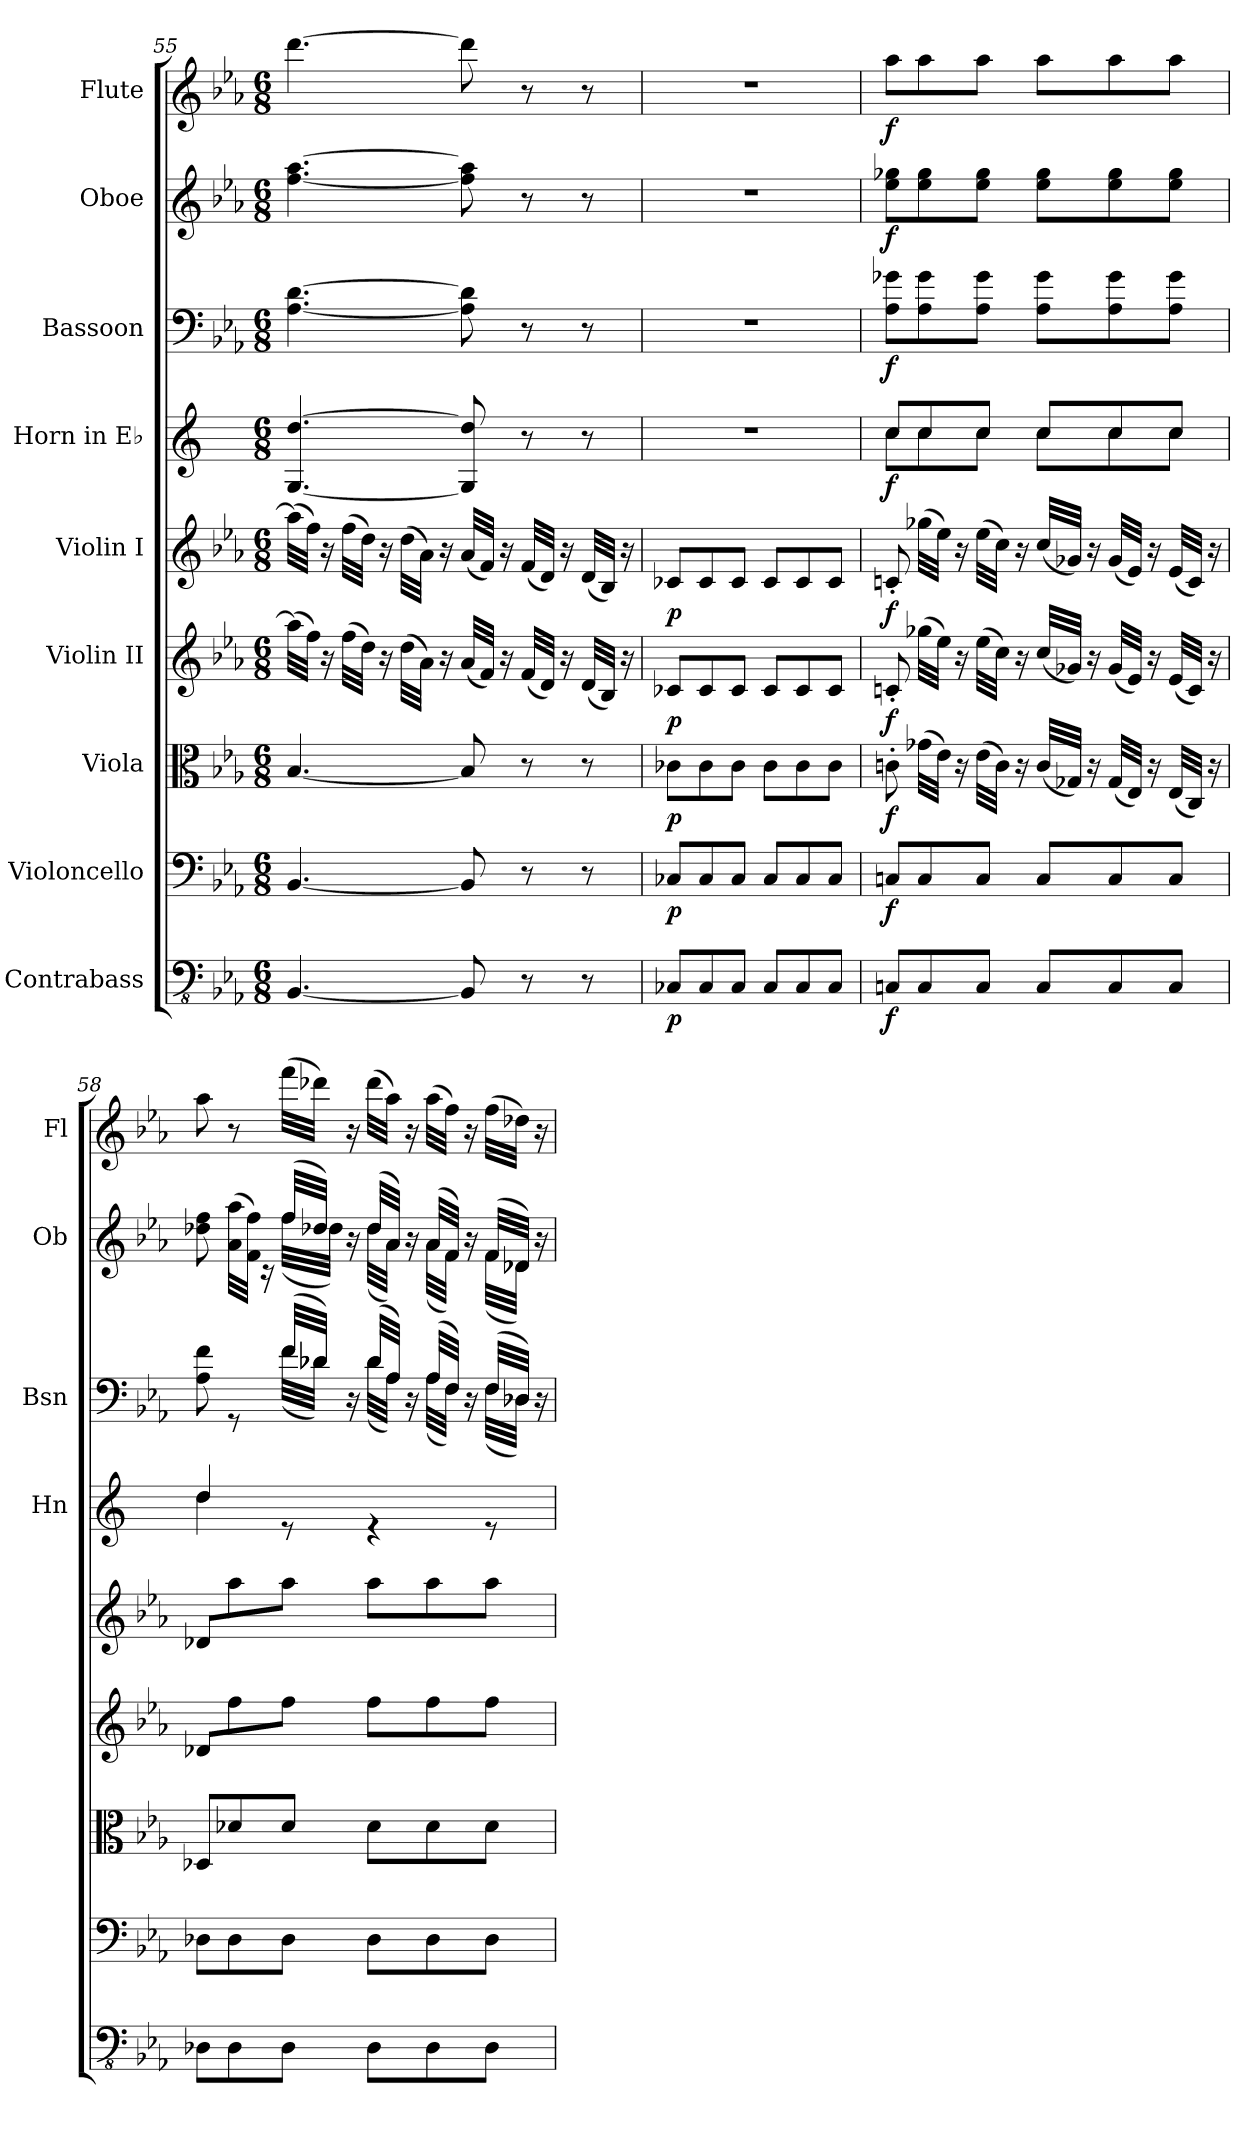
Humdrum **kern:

**kern	**dynam	**kern	**dynam	**kern	**dynam	**kern	**dynam	**kern	**dynam	**kern	**dynam	**kern	**dynam	**kern	**dynam	**kern	**dynam
*part9	*part9	*part8	*part8	*part7	*part7	*part6	*part6	*part5	*part5	*part4	*part4	*part3	*part3	*part2	*part2	*part1	*part1
*staff9	*staff9	*staff8	*staff8	*staff7	*staff7	*staff6	*staff6	*staff5	*staff5	*staff4	*staff4	*staff3	*staff3	*staff2	*staff2	*staff1	*staff1
*I"Contrabass	*	*I"Violoncello	*	*I"Viola	*	*I"Violin II	*	*I"Violin I	*	*I"Horn in E♭	*	*I"Bassoon	*	*I"Oboe	*	*I"Flute	*
*	*	*	*	*	*	*	*	*	*	*I'Hn	*	*I'Bsn	*	*I'Ob	*	*I'Fl	*
*clefFv4	*	*clefF4	*	*clefC3	*	*clefG2	*	*clefG2	*	*clefG2	*	*clefF4	*	*clefG2	*	*clefG2	*
*	*	*	*	*	*	*	*	*	*	*ITrd5c9	*	*	*	*	*	*	*
*k[b-e-a-]	*	*k[b-e-a-]	*	*k[b-e-a-]	*	*k[b-e-a-]	*	*k[b-e-a-]	*	*k[b-e-a-]	*	*k[b-e-a-]	*	*k[b-e-a-]	*	*k[b-e-a-]	*
*M6/8	*	*M6/8	*	*M6/8	*	*M6/8	*	*M6/8	*	*M6/8	*	*M6/8	*	*M6/8	*	*M6/8	*
=55	=55	=55	=55	=55	=55	=55	=55	=55	=55	=55	=55	=55	=55	=55	=55	=55	=55
[4.BBB-/	.	[4.BB-/	.	[4.B-/	.	(>32aa-\LLL]	.	(>32aa-\LLL]	.	[4.BB-/ [4.f/	.	[4.A-\ [4.d\	.	[4.ff\ [4.aa-\	.	[4.ddd\	.
.	.	.	.	.	.	32ff\JJJ)	.	32ff\JJJ)	.	.	.	.	.	.	.	.	.
.	.	.	.	.	.	16r	.	16r	.	.	.	.	.	.	.	.	.
.	.	.	.	.	.	(>32ff\LLL	.	(>32ff\LLL	.	.	.	.	.	.	.	.	.
.	.	.	.	.	.	32dd\JJJ)	.	32dd\JJJ)	.	.	.	.	.	.	.	.	.
.	.	.	.	.	.	16r	.	16r	.	.	.	.	.	.	.	.	.
.	.	.	.	.	.	(>32dd\LLL	.	(>32dd\LLL	.	.	.	.	.	.	.	.	.
.	.	.	.	.	.	32a-\JJJ)	.	32a-\JJJ)	.	.	.	.	.	.	.	.	.
.	.	.	.	.	.	16r	.	16r	.	.	.	.	.	.	.	.	.
8BBB-/]	.	8BB-/]	.	8B-/]	.	(<32a-/LLL	.	(<32a-/LLL	.	8BB-/] 8f/]	.	8A-\] 8d\]	.	8ff\] 8aa-\]	.	8ddd\]	.
.	.	.	.	.	.	32f/JJJ)	.	32f/JJJ)	.	.	.	.	.	.	.	.	.
.	.	.	.	.	.	16r	.	16r	.	.	.	.	.	.	.	.	.
8r	.	8r	.	8r	.	(<32f/LLL	.	(<32f/LLL	.	8r	.	8r	.	8r	.	8r	.
.	.	.	.	.	.	32d/JJJ)	.	32d/JJJ)	.	.	.	.	.	.	.	.	.
.	.	.	.	.	.	16r	.	16r	.	.	.	.	.	.	.	.	.
8r	.	8r	.	8r	.	(<32d/LLL	.	(<32d/LLL	.	8r	.	8r	.	8r	.	8r	.
.	.	.	.	.	.	32B-/JJJ)	.	32B-/JJJ)	.	.	.	.	.	.	.	.	.
.	.	.	.	.	.	16r	.	16r	.	.	.	.	.	.	.	.	.
=56	=56	=56	=56	=56	=56	=56	=56	=56	=56	=56	=56	=56	=56	=56	=56	=56	=56
!	!LO:DY:b	!	!LO:DY:b	!	!LO:DY:b	!	!LO:DY:b	!	!LO:DY:b	!	!	!	!	!	!	!	!
8CC-X/L	p	8C-X/L	p	8c-X\L	p	8c-X/L	p	8c-X/L	p	2.r	.	2.r	.	2.r	.	2.r	.
8CC-/	.	8C-/	.	8c-\	.	8c-/	.	8c-/	.	.	.	.	.	.	.	.	.
8CC-/J	.	8C-/J	.	8c-\J	.	8c-/J	.	8c-/J	.	.	.	.	.	.	.	.	.
8CC-/L	.	8C-/L	.	8c-\L	.	8c-/L	.	8c-/L	.	.	.	.	.	.	.	.	.
8CC-/	.	8C-/	.	8c-\	.	8c-/	.	8c-/	.	.	.	.	.	.	.	.	.
8CC-/J	.	8C-/J	.	8c-\J	.	8c-/J	.	8c-/J	.	.	.	.	.	.	.	.	.
=57	=57	=57	=57	=57	=57	=57	=57	=57	=57	=57	=57	=57	=57	=57	=57	=57	=57
*	*	*	*	*	*	*	*	*	*	*^	*	*	*	*	*	*	*
!	!LO:DY:b	!	!LO:DY:b	!	!LO:DY:b	!	!LO:DY:b	!	!LO:DY:b	!	!	!LO:DY:b	!	!LO:DY:b	!	!LO:DY:b	!	!LO:DY:b
8CCn/L	f	8Cn/L	f	8cn'\	f	8cn'/	f	8cn'/	f	8e-/L	8e-\L	f	8A-\ 8g-X\L	f	8ee-\ 8gg-X\L	f	8aa-\L	f
8CC/	.	8C/	.	(>32g-X\LLL	.	(>32gg-X\LLL	.	(>32gg-X\LLL	.	8e-/	8e-\	.	8A-\ 8g-\	.	8ee-\ 8gg-\	.	8aa-\	.
.	.	.	.	32e-\JJJ)	.	32ee-\JJJ)	.	32ee-\JJJ)	.	.	.	.	.	.	.	.	.	.
.	.	.	.	16r	.	16r	.	16r	.	.	.	.	.	.	.	.	.	.
8CC/J	.	8C/J	.	(>32e-\LLL	.	(>32ee-\LLL	.	(>32ee-\LLL	.	8e-/J	8e-\J	.	8A-\ 8g-\J	.	8ee-\ 8gg-\J	.	8aa-\J	.
.	.	.	.	32c\JJJ)	.	32cc\JJJ)	.	32cc\JJJ)	.	.	.	.	.	.	.	.	.	.
.	.	.	.	16r	.	16r	.	16r	.	.	.	.	.	.	.	.	.	.
8CC/L	.	8C/L	.	(<32c/LLL	.	(<32cc/LLL	.	(<32cc/LLL	.	8e-/L	8e-\L	.	8A-\ 8g-\L	.	8ee-\ 8gg-\L	.	8aa-\L	.
.	.	.	.	32G-X/JJJ)	.	32g-X/JJJ)	.	32g-X/JJJ)	.	.	.	.	.	.	.	.	.	.
.	.	.	.	16r	.	16r	.	16r	.	.	.	.	.	.	.	.	.	.
8CC/	.	8C/	.	(<32G-/LLL	.	(<32g-/LLL	.	(<32g-/LLL	.	8e-/	8e-\	.	8A-\ 8g-\	.	8ee-\ 8gg-\	.	8aa-\	.
.	.	.	.	32E-/JJJ)	.	32e-/JJJ)	.	32e-/JJJ)	.	.	.	.	.	.	.	.	.	.
.	.	.	.	16r	.	16r	.	16r	.	.	.	.	.	.	.	.	.	.
8CC/J	.	8C/J	.	(<32E-/LLL	.	(<32e-/LLL	.	(<32e-/LLL	.	8e-/J	8e-\J	.	8A-\ 8g-\J	.	8ee-\ 8gg-\J	.	8aa-\J	.
.	.	.	.	32C/JJJ)	.	32c/JJJ)	.	32c/JJJ)	.	.	.	.	.	.	.	.	.	.
.	.	.	.	16r	.	16r	.	16r	.	.	.	.	.	.	.	.	.	.
=58	=58	=58	=58	=58	=58	=58	=58	=58	=58	=58	=58	=58	=58	=58	=58	=58	=58	=58
*	*	*	*	*	*	*	*	*	*	*	*	*	*^	*	*^	*	*	*
8DD-X\L	.	8D-X\L	.	8D-X/L	.	8d-X/L	.	8d-X/L	.	4f/	4f\	.	8A-\ 8f\	4ryy	.	8dd-X\ 8ff\	4ryy	.	8aa-\	.
8DD-\	.	8D-\	.	8d-X/	.	8ff\	.	8aa-\	.	.	.	.	8rGG	.	.	(>32a-\ 32aa-\LLL	.	.	8r	.
.	.	.	.	.	.	.	.	.	.	.	.	.	.	.	.	32f\ 32ff\JJJ)	.	.	.	.
.	.	.	.	.	.	.	.	.	.	.	.	.	.	.	.	16rc	.	.	.	.
8DD-\J	.	8D-\J	.	8d-/J	.	8ff\J	.	8aa-\J	.	8re	2ryy	.	(>32f/LLL	(<32f\LLL	.	(>32ff/LLL	(<32ff\LLL	.	(>32fff\LLL	.
.	.	.	.	.	.	.	.	.	.	.	.	.	32d-X/JJJ)	32d-\JJJ)	.	32dd-X/JJJ)	32dd-\JJJ)	.	32ddd-X\JJJ)	.
.	.	.	.	.	.	.	.	.	.	.	.	.	16r	16rAyy	.	16r	16rffyy	.	16r	.
8DD-\L	.	8D-\L	.	8d-\L	.	8ff\L	.	8aa-\L	.	4re	.	.	(>32d-/LLL	(<32d-\LLL	.	(>32dd-/LLL	(<32dd-\LLL	.	(>32ddd-\LLL	.
.	.	.	.	.	.	.	.	.	.	.	.	.	32A-/JJJ)	32A-\JJJ)	.	32a-/JJJ)	32a-\JJJ)	.	32aa-\JJJ)	.
.	.	.	.	.	.	.	.	.	.	.	.	.	16r	16rAyy	.	16r	16rffyy	.	16r	.
8DD-\	.	8D-\	.	8d-\	.	8ff\	.	8aa-\	.	.	.	.	(>32A-/LLL	(<32A-\LLL	.	(>32a-/LLL	(<32a-\LLL	.	(>32aa-\LLL	.
.	.	.	.	.	.	.	.	.	.	.	.	.	32F/JJJ)	32F\JJJ)	.	32f/JJJ)	32f\JJJ)	.	32ff\JJJ)	.
.	.	.	.	.	.	.	.	.	.	.	.	.	16r	16rAyy	.	16r	16rffyy	.	16r	.
8DD-\J	.	8D-\J	.	8d-\J	.	8ff\J	.	8aa-\J	.	8re	.	.	(>32F/LLL	(<32F\LLL	.	(>32f/LLL	(<32f\LLL	.	(>32ff\LLL	.
.	.	.	.	.	.	.	.	.	.	.	.	.	32D-X/JJJ)	32D-\JJJ)	.	32d-X/JJJ)	32d-\JJJ)	.	32dd-X\JJJ)	.
.	.	.	.	.	.	.	.	.	.	.	.	.	16r	16rAyy	.	16r	16rffyy	.	16r	.
*	*	*	*	*	*	*	*	*	*	*v	*v	*	*	*	*	*v	*v	*	*	*
*	*	*	*	*	*	*	*	*	*	*	*	*v	*v	*	*	*	*	*
=	=	=	=	=	=	=	=	=	=	=	=	=	=	=	=	=	=
*-	*-	*-	*-	*-	*-	*-	*-	*-	*-	*-	*-	*-	*-	*-	*-	*-	*-
